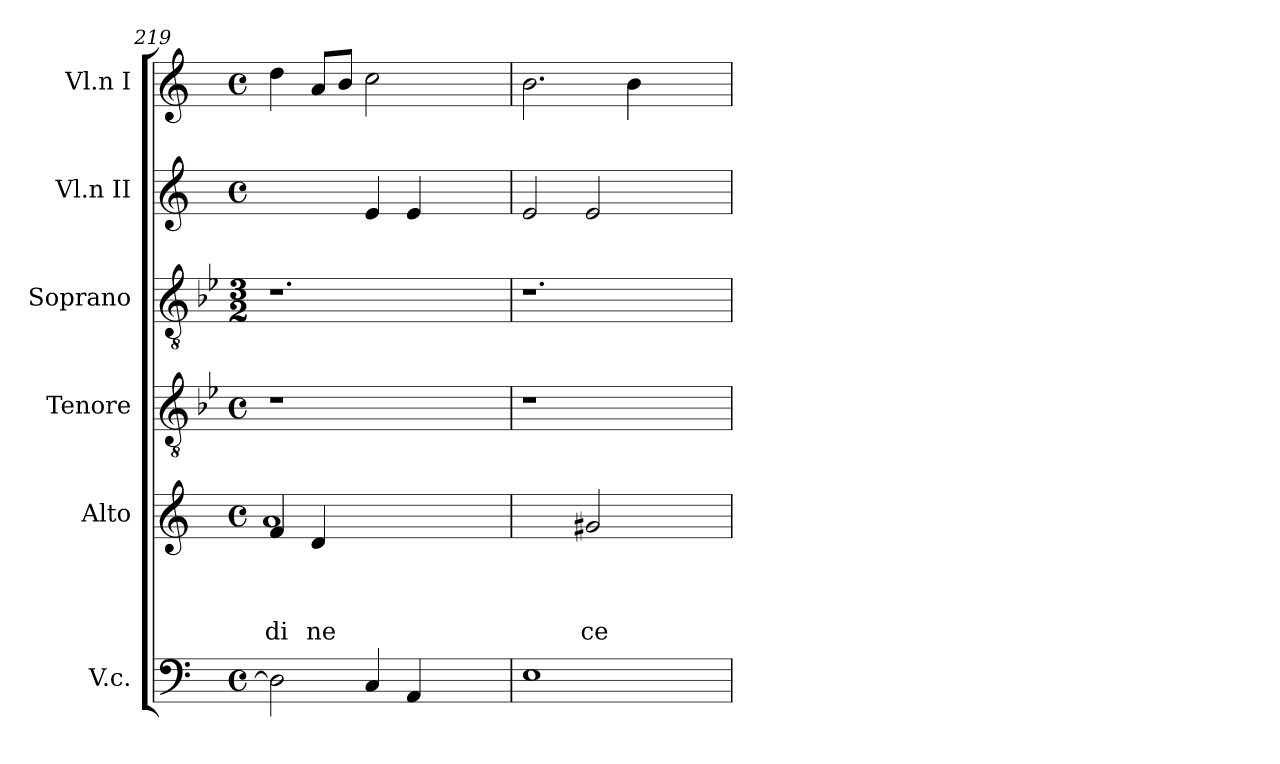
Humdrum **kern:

**kern	**kern	**text	**text	**text	**text	**kern	**kern	**kern	**kern
*part6	*part5	*part5	*part5	*part5	*part5	*part4	*part3	*part2	*part1
*staff6	*staff5	*staff5	*staff5	*staff5	*staff5	*staff4	*staff3	*staff2	*staff1
*I"V.c.	*I"Alto	*	*	*	*	*I"Tenore	*I"Soprano	*I"Vl.n II	*I"Vl.n I
*I'V.c.	*I'Alto	*	*	*	*	*I'Tenore	*I'Soprano	*I'Vl.n II	*I'Vl.n I
*clefF4	*clefG2	*	*	*	*	*clefGv2	*clefGv2	*clefG2	*clefG2
*k[]	*k[]	*	*	*	*	*k[b-e-]	*k[b-e-]	*k[]	*k[]
*C:	*C:	*	*	*	*	*B-:	*B-:	*C:	*C:
*M4/4	*M4/4	*	*	*	*	*M4/4	*M3/2	*M4/4	*M4/4
*met(c)	*met(c)	*	*	*	*	*met(c)	*	*met(c)	*met(c)
=219	=219	=219	=219	=219	=219	=219	=219	=219	=219
!	!	!	!	!	!LO:LY:b	!	!	!	!
*	*^	*	*	*	*	*	*	*	*
!	!	!	!	!	!	!LO:LY:b	!	!	!	!
2D\]	4f/	1a	.	.	.	di	1r	1.r	2ryy	4dd\
!	!	!	!	!	!	!LO:LY:b	!	!	!	!
.	4d/	.	.	.	.	ne	.	.	.	8a/L
.	.	.	.	.	.	.	.	.	.	8b/J
4C/	2ryy	.	.	.	.	.	.	.	4e/	2cc\
4AA/	.	.	.	.	.	.	.	.	4e/	.
2ryy	2ryy	2ryy	.	.	.	.	2ryy	.	2ryy	2ryy
*	*v	*v	*	*	*	*	*	*	*	*
=220	=220	=220	=220	=220	=220	=220	=220	=220	=220
1E	2ryy	.	.	.	.	1r	1.r	2e/	2.b\
!	!	!	!	!	!LO:LY:b	!	!	!	!
.	2g#X/	.	.	.	ce	.	.	2e/	.
.	.	.	.	.	.	.	.	.	4b\
2ryy	2ryy	.	.	.	.	2ryy	.	2ryy	2ryy
=	=	=	=	=	=	=	=	=	=
*-	*-	*-	*-	*-	*-	*-	*-	*-	*-
